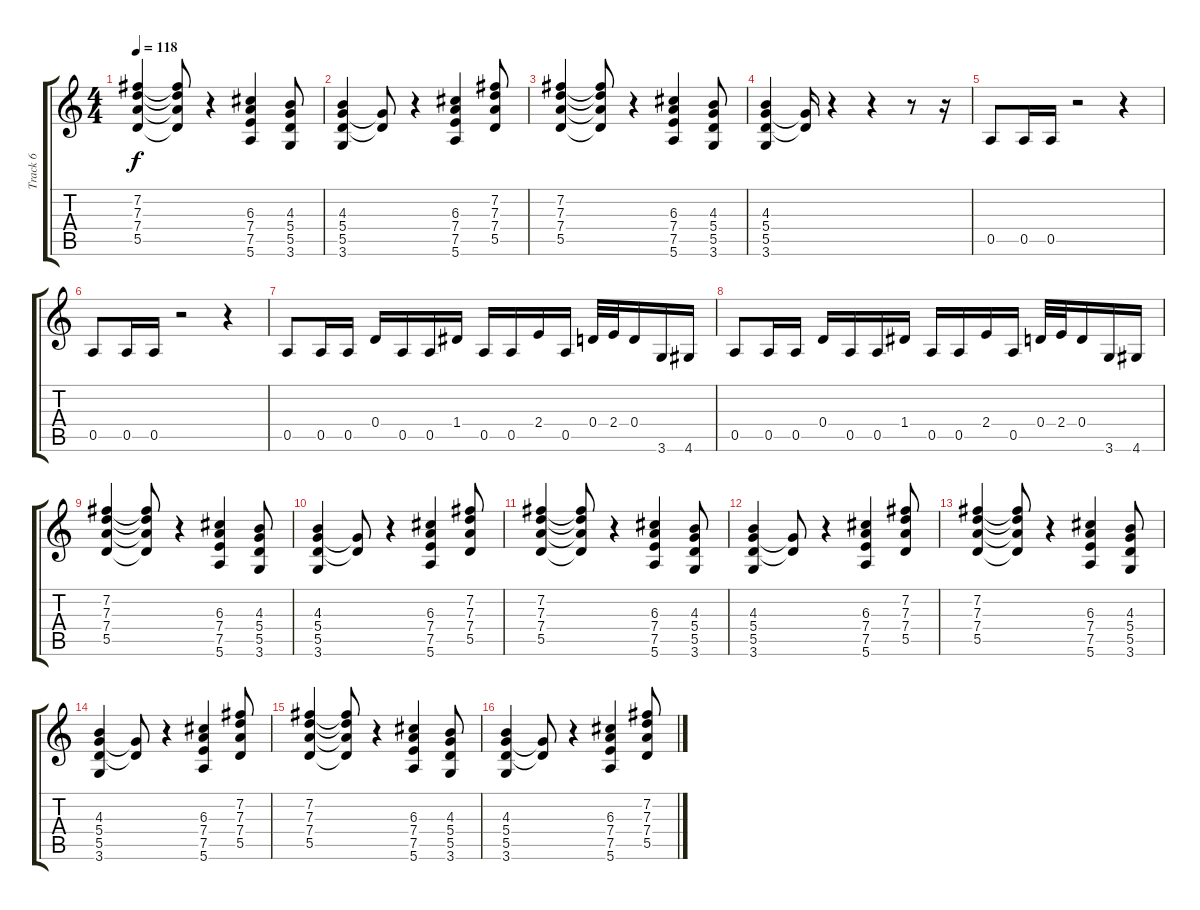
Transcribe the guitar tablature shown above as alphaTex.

\track ("Track 6" "Track 6") {instrument distortionguitar}
\staff {score tabs}
\tuning (E4 B3 G3 D3 A2 E2) {hide}
\ts (4 4)
\tempo 118
\clef g2
\ks c
(7.2 7.3 7.4 5.5).4{dy f} (7.2{t} 7.3{t} 7.4{t} 5.5{t}).8 r.4 (6.3 7.4 7.5 5.6).4 (4.3 5.4 5.5 3.6).8 |
(4.3 5.4 5.5 3.6).4 (5.4{t} 5.5{t}).8 r.4 (6.3 7.4 7.5 5.6).4 (7.2 7.3 7.4 5.5).8 |
(7.2 7.3 7.4 5.5).4 (7.2{t} 7.3{t} 7.4{t} 5.5{t}).8 r.4 (6.3 7.4 7.5 5.6).4 (4.3 5.4 5.5 3.6).8 |
(4.3 5.4 5.5 3.6).4 (5.4{t} 5.5{t}).16 r.4 r.4 r.8 r.16 |
0.5.8 0.5.16 0.5.16 r.2 r.4 |
0.5.8 0.5.16 0.5.16 r.2 r.4 |
0.5.8 0.5.16 0.5.16 0.4.16 0.5.16 0.5.16 1.4.16 0.5.16 0.5.16 2.4.16 0.5.16 0.4.32 2.4.32 0.4.16 3.6.16 4.6.16 |
0.5.8 0.5.16 0.5.16 0.4.16 0.5.16 0.5.16 1.4.16 0.5.16 0.5.16 2.4.16 0.5.16 0.4.32 2.4.32 0.4.16 3.6.16 4.6.16 |
(7.2 7.3 7.4 5.5).4 (7.2{t} 7.3{t} 7.4{t} 5.5{t}).8 r.4 (6.3 7.4 7.5 5.6).4 (4.3 5.4 5.5 3.6).8 |
(4.3 5.4 5.5 3.6).4 (5.4{t} 5.5{t}).8 r.4 (6.3 7.4 7.5 5.6).4 (7.2 7.3 7.4 5.5).8 |
(7.2 7.3 7.4 5.5).4 (7.2{t} 7.3{t} 7.4{t} 5.5{t}).8 r.4 (6.3 7.4 7.5 5.6).4 (4.3 5.4 5.5 3.6).8 |
(4.3 5.4 5.5 3.6).4 (5.4{t} 5.5{t}).8 r.4 (6.3 7.4 7.5 5.6).4 (7.2 7.3 7.4 5.5).8 |
(7.2 7.3 7.4 5.5).4 (7.2{t} 7.3{t} 7.4{t} 5.5{t}).8 r.4 (6.3 7.4 7.5 5.6).4 (4.3 5.4 5.5 3.6).8 |
(4.3 5.4 5.5 3.6).4 (5.4{t} 5.5{t}).8 r.4 (6.3 7.4 7.5 5.6).4 (7.2 7.3 7.4 5.5).8 |
(7.2 7.3 7.4 5.5).4 (7.2{t} 7.3{t} 7.4{t} 5.5{t}).8 r.4 (6.3 7.4 7.5 5.6).4 (4.3 5.4 5.5 3.6).8 |
(4.3 5.4 5.5 3.6).4 (5.4{t} 5.5{t}).8 r.4 (6.3 7.4 7.5 5.6).4 (7.2 7.3 7.4 5.5).8
